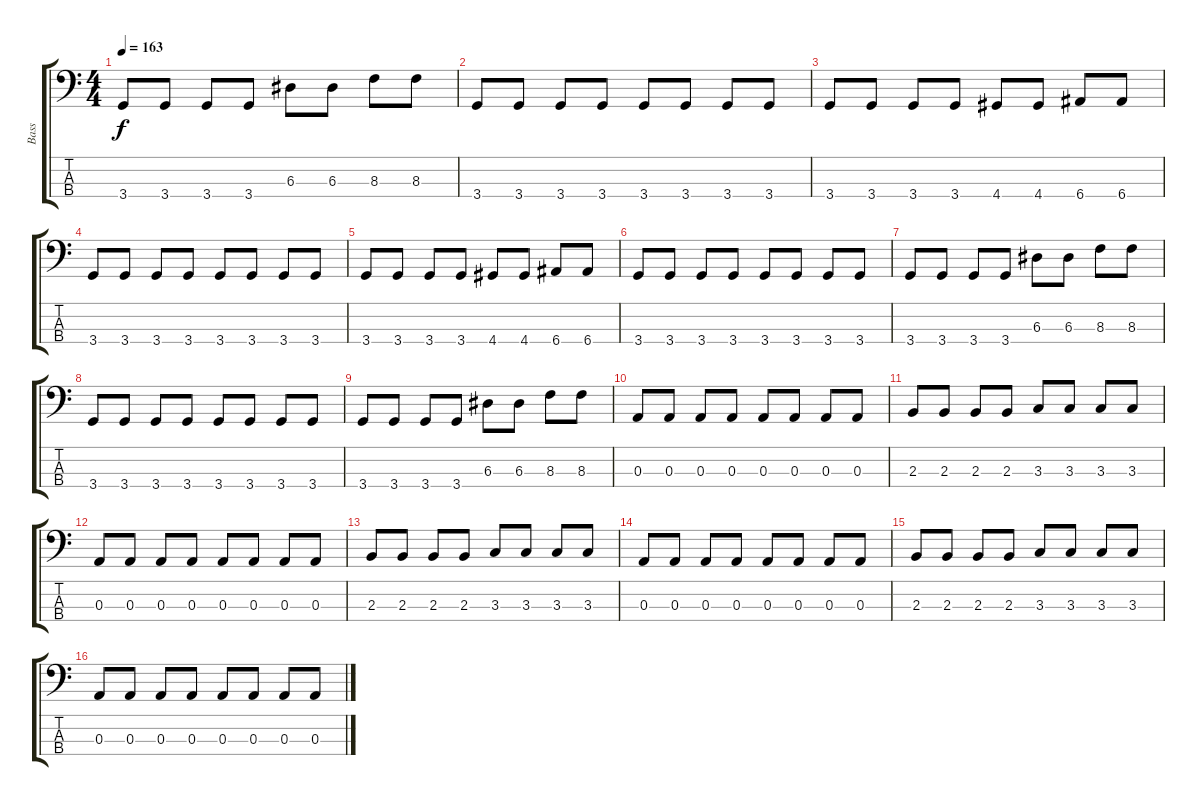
\track ("Bass" "Bass") {instrument electricbasspick}
\staff {score tabs}
\tuning (G2 D2 A1 E1) {hide}
\ts (4 4)
\tempo 163
\clef f4
\ks c
3.4.8{dy f} 3.4.8 3.4.8 3.4.8 6.3.8 6.3.8 8.3.8 8.3.8 |
3.4.8 3.4.8 3.4.8 3.4.8 3.4.8 3.4.8 3.4.8 3.4.8 |
3.4.8 3.4.8 3.4.8 3.4.8 4.4.8 4.4.8 6.4.8 6.4.8 |
3.4.8 3.4.8 3.4.8 3.4.8 3.4.8 3.4.8 3.4.8 3.4.8 |
3.4.8 3.4.8 3.4.8 3.4.8 4.4.8 4.4.8 6.4.8 6.4.8 |
3.4.8 3.4.8 3.4.8 3.4.8 3.4.8 3.4.8 3.4.8 3.4.8 |
3.4.8 3.4.8 3.4.8 3.4.8 6.3.8 6.3.8 8.3.8 8.3.8 |
3.4.8 3.4.8 3.4.8 3.4.8 3.4.8 3.4.8 3.4.8 3.4.8 |
3.4.8 3.4.8 3.4.8 3.4.8 6.3.8 6.3.8 8.3.8 8.3.8 |
0.3.8 0.3.8 0.3.8 0.3.8 0.3.8 0.3.8 0.3.8 0.3.8 |
2.3.8 2.3.8 2.3.8 2.3.8 3.3.8 3.3.8 3.3.8 3.3.8 |
0.3.8 0.3.8 0.3.8 0.3.8 0.3.8 0.3.8 0.3.8 0.3.8 |
2.3.8 2.3.8 2.3.8 2.3.8 3.3.8 3.3.8 3.3.8 3.3.8 |
0.3.8 0.3.8 0.3.8 0.3.8 0.3.8 0.3.8 0.3.8 0.3.8 |
2.3.8 2.3.8 2.3.8 2.3.8 3.3.8 3.3.8 3.3.8 3.3.8 |
0.3.8 0.3.8 0.3.8 0.3.8 0.3.8 0.3.8 0.3.8 0.3.8
